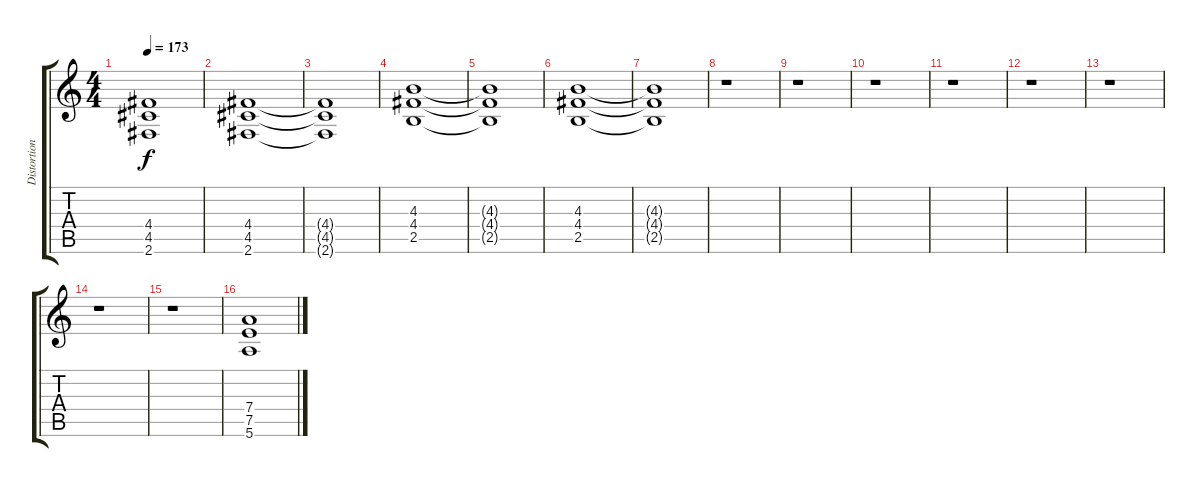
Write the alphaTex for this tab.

\track ("Distortion" "Distortion") {instrument overdrivenguitar}
\staff {score tabs}
\tuning (E4 B3 G3 D3 A2 E2) {hide}
\ts (4 4)
\tempo 173
\clef g2
\ks c
(4.4{t} 4.5{t} 2.6{t}).1{dy f} |
(4.4 4.5 2.6).1 |
(4.4{t} 4.5{t} 2.6{t}).1 |
(4.3 4.4 2.5).1 |
(4.3{t} 4.4{t} 2.5{t}).1 |
(4.3 4.4 2.5).1 |
(4.3{t} 4.4{t} 2.5{t}).1 |
r.1 |
r.1 |
r.1 |
r.1 |
r.1 |
r.1 |
r.1 |
r.1 |
(7.4 7.5 5.6).1
